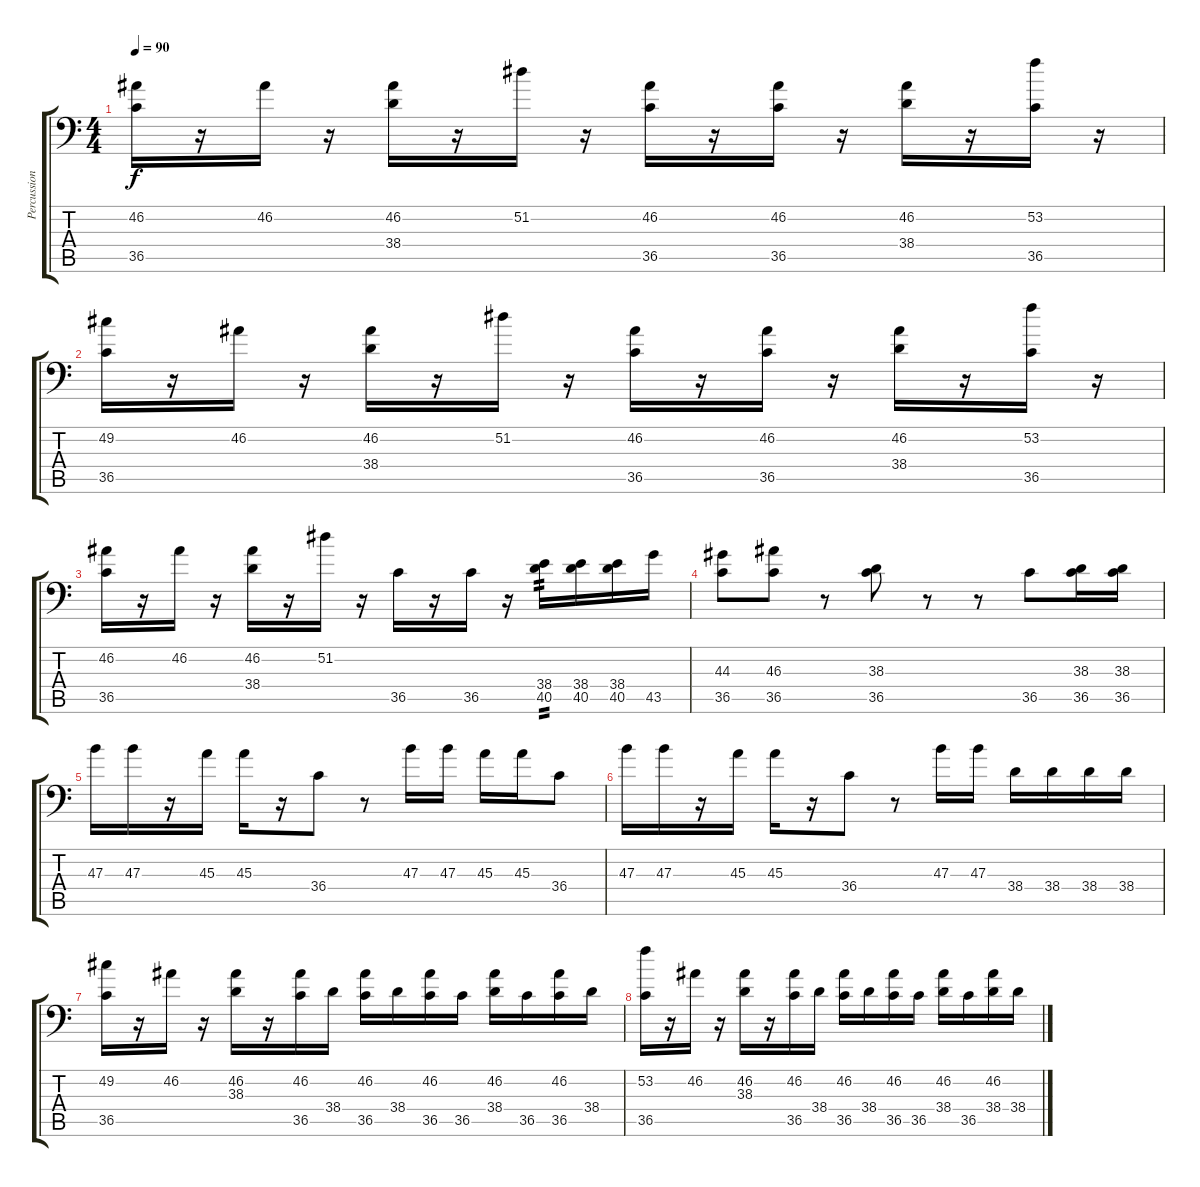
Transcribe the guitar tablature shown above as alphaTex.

\track ("Percussions" "Percussion") {instrument acousticgrandpiano}
\staff {score tabs}
\tuning (C-1 C-1 C-1 C-1 C-1 C-1) {hide}
\ts (4 4)
\tempo 90
\clef f4
\ks c
(46.2 36.5).16{dy f} r.16 46.2.16 r.16 (46.2 38.4).16 r.16 51.2.16 r.16 (46.2 36.5).16 r.16 (46.2 36.5).16 r.16 (46.2 38.4).16 r.16 (53.2 36.5).16 r.16 |
(49.2 36.5).16 r.16 46.2.16 r.16 (46.2 38.4).16 r.16 51.2.16 r.16 (46.2 36.5).16 r.16 (46.2 36.5).16 r.16 (46.2 38.4).16 r.16 (53.2 36.5).16 r.16 |
(46.2 36.5).16 r.16 46.2.16 r.16 (46.2 38.4).16 r.16 51.2.16 r.16 36.5.16 r.16 36.5.16 r.16 (38.4 40.5).16{tp 2} (38.4 40.5).16 (38.4 40.5).16 43.5.16 |
(44.3 36.5).8 (46.3 36.5).8 r.8 (38.3 36.5).8 r.8 r.8 36.5.8 (38.3 36.5).16 (38.3 36.5).16 |
47.3.16 47.3.16 r.16 45.3.16 45.3.16 r.16 36.4.8 r.8 47.3.16 47.3.16 45.3.16 45.3.16 36.4.8 |
47.3.16 47.3.16 r.16 45.3.16 45.3.16 r.16 36.4.8 r.8 47.3.16 47.3.16 38.4.16 38.4.16 38.4.16 38.4.16 |
(49.2 36.5).16 r.16 46.2.16 r.16 (46.2 38.3).16 r.16 (46.2 36.5).16 38.4.16 (46.2 36.5).16 38.4.16 (46.2 36.5).16 36.5.16 (46.2 38.4).16 36.5.16 (46.2 36.5).16 38.4.16 |
(53.2 36.5).16 r.16 46.2.16 r.16 (46.2 38.3).16 r.16 (46.2 36.5).16 38.4.16 (46.2 36.5).16 38.4.16 (46.2 36.5).16 36.5.16 (46.2 38.4).16 36.5.16 (46.2 38.4).16 38.4.16
